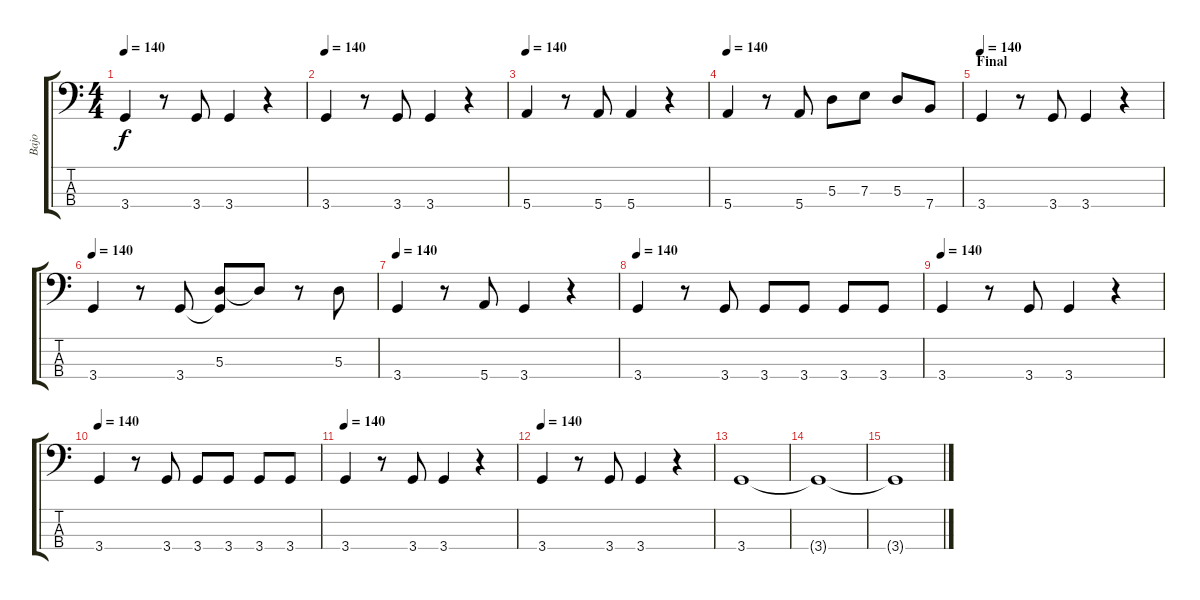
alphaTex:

\track ("Bajo" "Bajo") {instrument electricbasspick}
\staff {score tabs}
\tuning (G2 D2 A1 E1) {hide}
\ts (4 4)
\tempo 140
\clef f4
\ks c
3.4.4{dy f} r.8 3.4.8 3.4.4 r.4 |
\tempo 140
3.4.4 r.8 3.4.8 3.4.4 r.4 |
\tempo 140
5.4.4 r.8 5.4.8 5.4.4 r.4 |
\tempo 140
5.4.4 r.8 5.4.8 5.3.8 7.3.8 5.3.8 7.4.8 |
\section ("" "Final")
\tempo 140
3.4.4 r.8 3.4.8 3.4.4 r.4 |
\tempo 140
3.4.4 r.8 3.4.8 (5.3 3.4{t}).8 5.3{t}.8 r.8 5.3.8 |
\tempo 140
3.4.4 r.8 5.4.8 3.4.4 r.4 |
\tempo 140
3.4.4 r.8 3.4.8 3.4.8 3.4.8 3.4.8 3.4.8 |
\tempo 140
3.4.4 r.8 3.4.8 3.4.4 r.4 |
\tempo 140
3.4.4 r.8 3.4.8 3.4.8 3.4.8 3.4.8 3.4.8 |
\tempo 140
3.4.4 r.8 3.4.8 3.4.4 r.4 |
\tempo 140
3.4.4 r.8 3.4.8 3.4.4 r.4 |
3.4.1 |
3.4{t}.1{volume 0} |
3.4{t}.1
